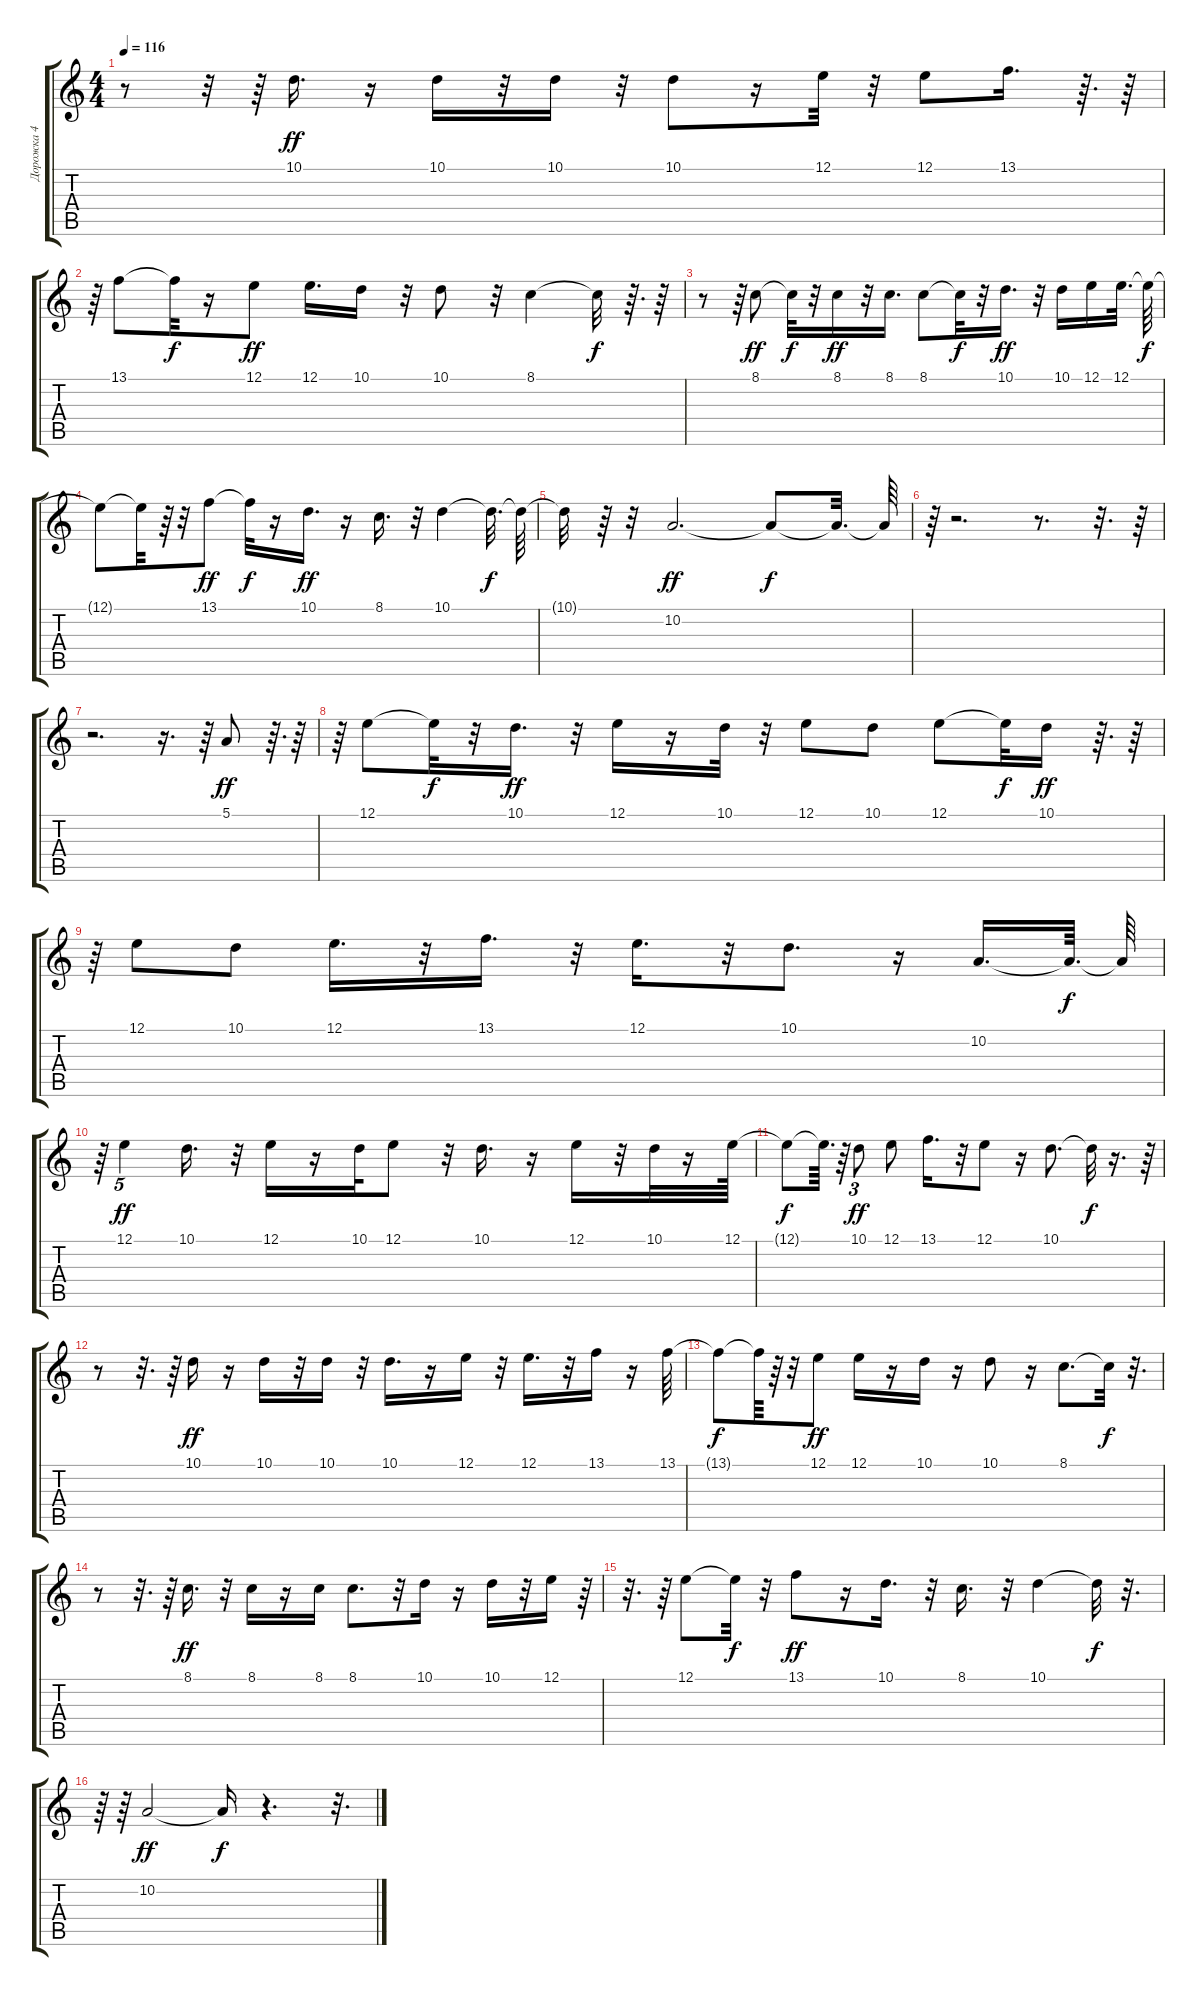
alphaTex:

\track ("Дорожка 4" "Дорожка 4") {instrument flute}
\staff {score tabs}
\tuning (E4 B3 G3 D3 A2 E2) {hide}
\ts (4 4)
\tempo 116
\clef g2
\ks c
r.8{dy ff} r.32 r.64 10.1.16{d} r.16 10.1.16 r.32 10.1.16 r.32 10.1.8 r.16 12.1.32 r.32 12.1.8 13.1.16{d} r.64{d} r.64 |
r.64 13.1.8 13.1{t}.32{dy f} r.16 12.1.8{dy ff} 12.1.16{d} 10.1.16 r.32 10.1.8 r.32 8.1.4 8.1{t}.32{dy f} r.64{d} r.64 |
r.8 r.64 8.1.8{dy ff} 8.1{t}.32{dy f} r.32 8.1.16{dy ff} r.32 8.1.16{d} 8.1.8 8.1{t}.32{dy f} r.32 10.1.16{d dy ff} r.32 10.1.16 12.1.16 12.1.32{d} 12.1{t}.64{dy f} |
12.1{t}.8 12.1{t}.32 r.64 r.32 13.1.8{dy ff} 13.1{t}.32{dy f} r.16 10.1.16{d dy ff} r.16 8.1.16{d} r.32 10.1.4 10.1{t}.32{d dy f} 10.1{t}.64 |
10.1{t}.32 r.64 r.32 10.2.2{d dy ff} 10.2{t}.8{dy f} 10.2{t}.32{d} 10.2{t}.64 |
r.64 r.2{d} r.8{d} r.32{d} r.64 |
r.2{d} r.16{d} r.64 5.1.8{dy ff} r.64{d} r.64 |
r.64 12.1.8 12.1{t}.32{dy f} r.32 10.1.16{d dy ff} r.32 12.1.16 r.16 10.1.32 r.32 12.1.8 10.1.8 12.1.8 12.1{t}.32{dy f} 10.1.16{dy ff} r.64{d} r.64 |
r.64 12.1.8 10.1.8 12.1.16{d} r.32 13.1.16{d} r.32 12.1.16{d} r.32 10.1.8{d} r.16 10.2.16{d} 10.2{t}.64{d dy f} 10.2{t}.64 |
r.64 12.1.4{tu (5 4) dy ff} 10.1.16{d} r.32 12.1.16 r.16 10.1.32 12.1.8 r.32 10.1.16{d} r.16 12.1.16 r.32 10.1.32 r.16 12.1.64 |
12.1{t}.8{dy f} 12.1{t}.64{d} r.64 10.1.8{tu (3 2) dy ff} 12.1.8 13.1.16{d} r.32 12.1.8 r.16 10.1.8{d} 10.1{t}.32{dy f} r.16{d} r.64 |
r.8 r.32{d} r.64 10.1.16{dy ff} r.16 10.1.16 r.32 10.1.16 r.32 10.1.16{d} r.16 12.1.16 r.32 12.1.16{d} r.32 13.1.16 r.16 13.1.64 |
13.1{t}.8{dy f} 13.1{t}.64 r.64 r.32 12.1.8{dy ff} 12.1.16 r.16 10.1.16 r.16 10.1.8 r.16 8.1.8{d} 8.1{t}.32{dy f} r.32{d} |
r.8 r.32{d} r.64 8.1.16{d dy ff} r.32 8.1.16 r.16 8.1.16 8.1.8{d} r.32 10.1.16 r.16 10.1.16 r.32 12.1.16 r.64 |
r.32{d} r.64 12.1.8 12.1{t}.32{dy f} r.32 13.1.8{dy ff} r.16 10.1.16{d} r.32 8.1.16{d} r.32 10.1.4 10.1{t}.32{dy f} r.32{d} |
r.64 r.64 10.2.2{dy ff} 10.2{t}.16{dy f} r.4{d} r.32{d}
